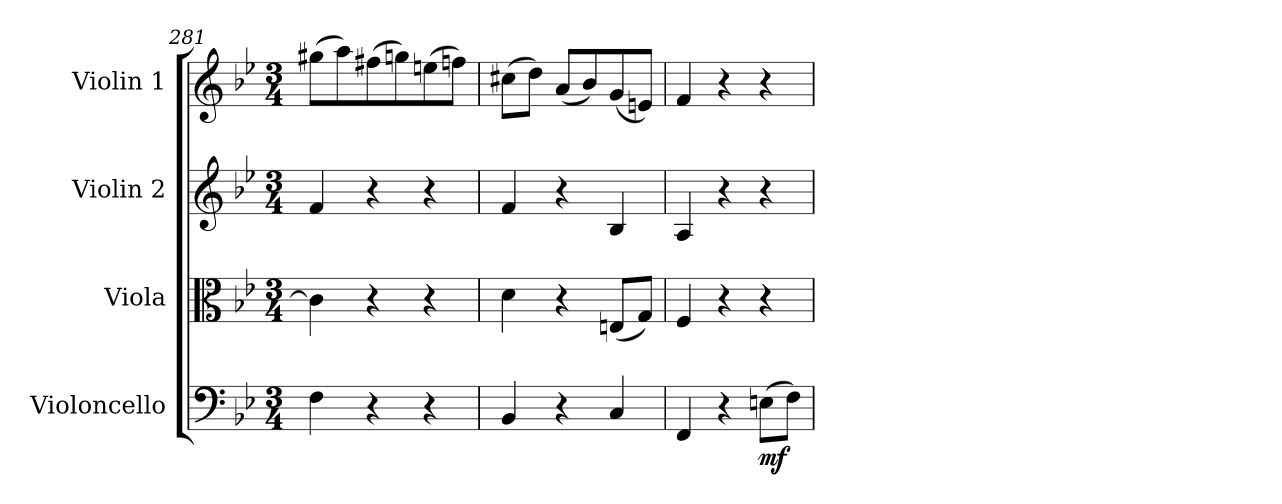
**kern	**dynam	**kern	**kern	**kern
*part4	*part4	*part3	*part2	*part1
*staff4	*staff4	*staff3	*staff2	*staff1
*I"Violoncello	*	*I"Viola	*I"Violin 2	*I"Violin 1
*I'Vc	*	*I'Vla	*I'Vln	*I'Vln
*clefF4	*	*clefC3	*clefG2	*clefG2
*k[b-e-]	*	*k[b-e-]	*k[b-e-]	*k[b-e-]
*M3/4	*	*M3/4	*M3/4	*M3/4
=281	=281	=281	=281	=281
4F\	.	4c\]	4f/	(>8gg#X\L
.	.	.	.	8aa\)
4r	.	4r	4r	(>8ff#X\
.	.	.	.	8ggn\)
4r	.	4r	4r	(>8een\
.	.	.	.	8ffn\J)
=282	=282	=282	=282	=282
4BB-/	.	4d\	4f/	(>8cc#X\L
.	.	.	.	8dd\J)
4r	.	4r	4r	(<8a/L
.	.	.	.	8b-/)
4C/	.	(<8En/L	4B-/	(<8g/
.	.	8G/J)	.	8en/J)
=283	=283	=283	=283	=283
4FF/	.	4F/	4A/	4f/
4r	.	4r	4r	4r
!	!LO:DY:b	!	!	!
(>8En\L	mf	4r	4r	4r
8F\J)	.	.	.	.
=	=	=	=	=
*-	*-	*-	*-	*-
